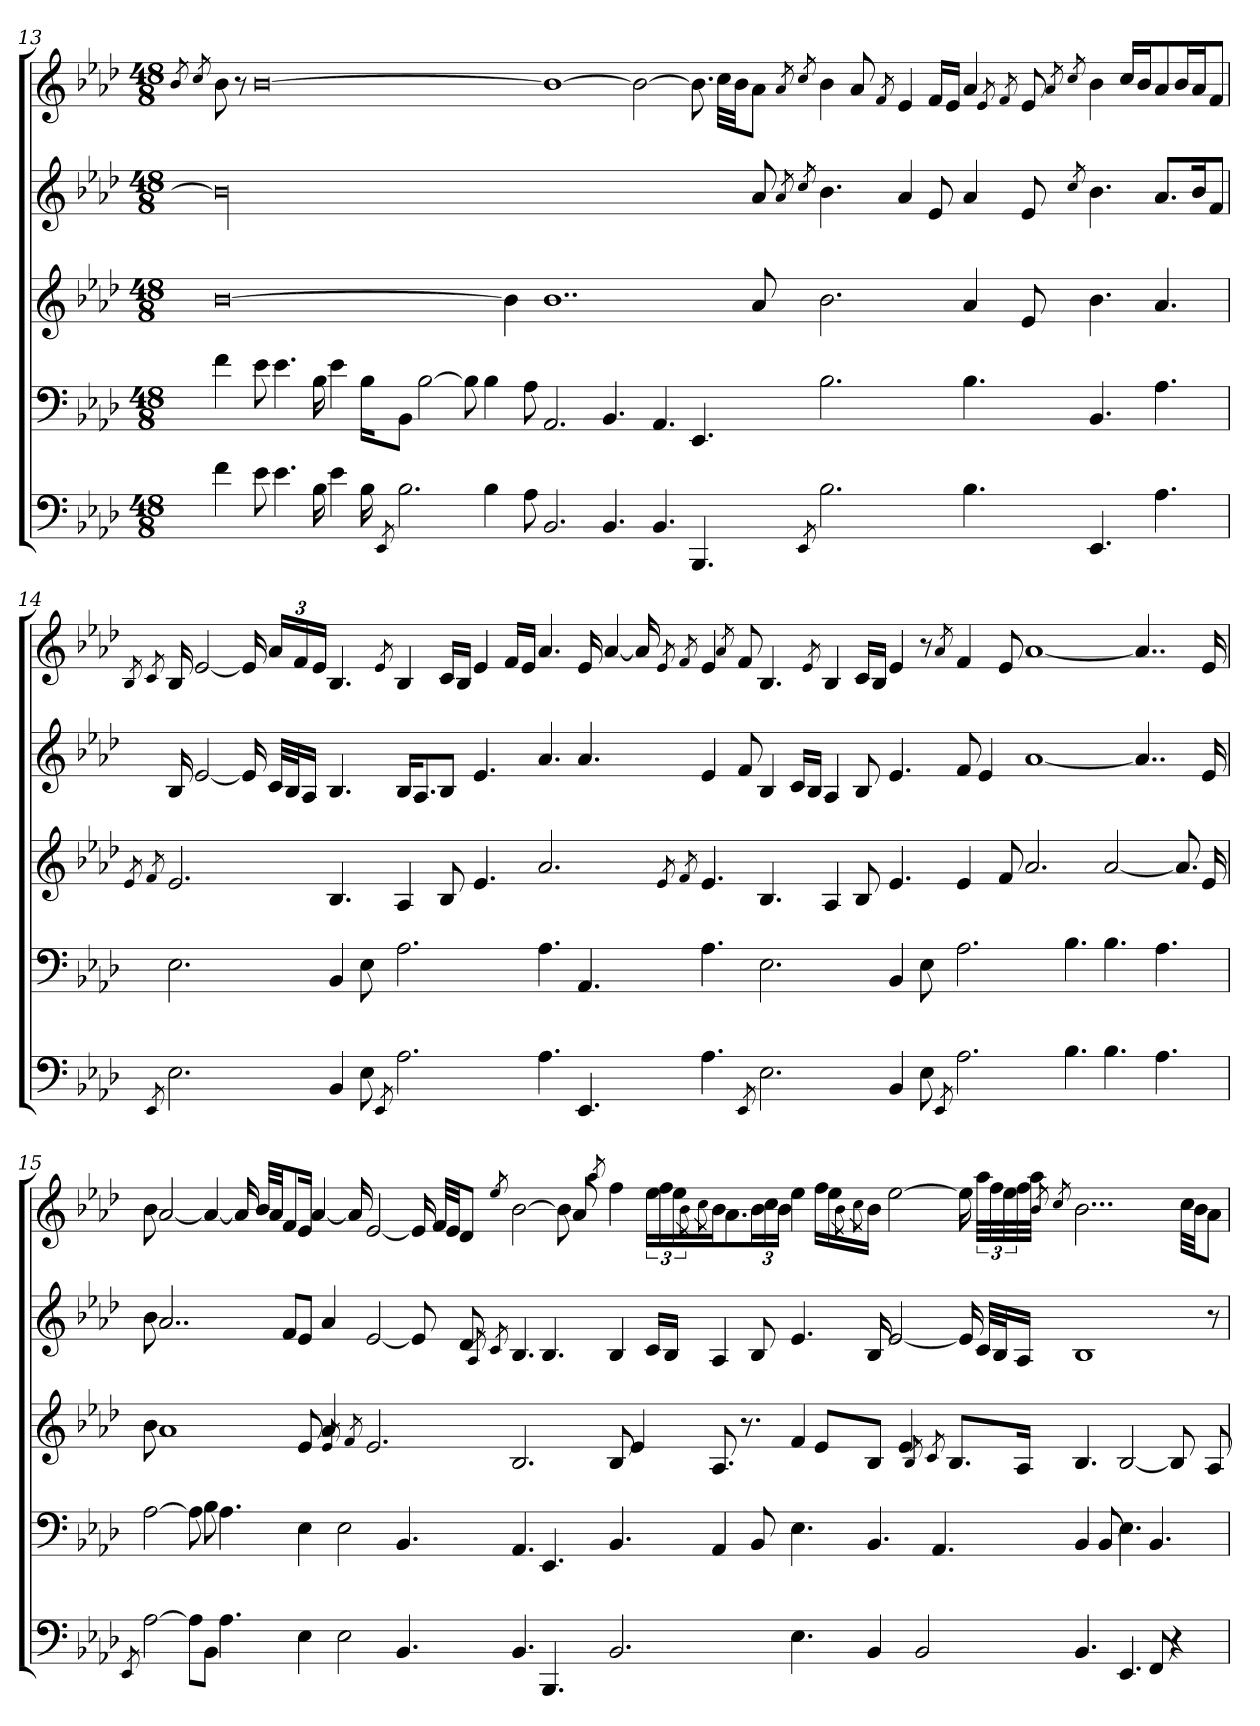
**kern	**kern	**kern	**kern	**kern
*part5	*part4	*part3	*part2	*part1
*staff5	*staff4	*staff3	*staff2	*staff1
*clefF4	*clefF4	*clefG2	*clefG2	*clefG2
*k[b-e-a-d-]	*k[b-e-a-d-]	*k[b-e-a-d-]	*k[b-e-a-d-]	*k[b-e-a-d-]
*M48/8	*M48/8	*M48/8	*M48/8	*M48/8
=13	=13	=13	=13	=13
.	.	.	.	8qb-
.	.	.	.	8qcc
4f	4f	[0b-	00b-]	8b-
.	.	.	.	8r
8e-	8e-	.	.	[0b-
4.e-	4.e-	.	.	.
16B-	16B-	.	.	.
4e-	4e-	.	.	.
16B-	16B-\KL	.	.	.
8qEE-	.	.	.	.
2.B-	8BB-\J	.	.	.
.	[2B-	.	.	.
.	8B-]	.	.	.
4B-	4B-	.	.	.
.	.	4b-]	.	.
8A-	8A-	.	.	.
2.BB-	2.AA-	1..b-	.	1b-_
4.BB-	4.BB-	.	.	.
.	.	.	.	2b-_
4.BB-	4.AA-	.	.	.
4.BBB-	4.EE-	.	.	8.b-]
.	.	.	.	32cc\LLL
.	.	.	.	32b-\JJ
.	.	8a-	8a-	8a-\J
.	.	.	8qa-	8qa-
8qEE-	.	.	8qcc	8qcc
2.B-	2.B-	2.b-	4.b-	4b-
.	.	.	.	8a-
.	.	.	.	8qf
.	.	.	4a-	4e-
.	.	.	8e-	16f/LL
.	.	.	.	16e-/JJ
4.B-	4.B-	4a-	4a-	4a-
.	.	.	.	8qe-
.	.	.	.	8qf
.	.	8e-	8e-	8e-
.	.	.	.	8qa-
.	.	.	8qcc	8qcc
4.EE-	4.BB-	4.b-	4.b-	4b-
.	.	.	.	16cc/LL
.	.	.	.	16b-/J
4.A-	4.A-	4.a-	8.a-/L	8a-/
.	.	.	.	16b-/L
.	.	.	16b-/K	16a-/J
.	.	.	8f/J	8f/J
=14	=14	=14	=14	=14
.	.	8qe-	.	8qB-
8qEE-	.	8qf	.	8qc
2.E-	2.E-	2.e-	16B-	16B-
.	.	.	[2e-	[2e-
.	.	.	16e-]	16e-]
.	.	.	32c/LLL	24a-/LL
.	.	.	32B-/J	.
.	.	.	.	24f/
.	.	.	16A-/JJ	.
.	.	.	.	24e-/JJ
4BB-	4BB-	4.B-	4.B-	4.B-
8E-	8E-	.	.	.
8qEE-	.	.	.	8qe-
2.A-	2.A-	4A-	16B-/KL	4B-
.	.	.	8.A-/	.
.	.	8B-	8B-/J	16c/LL
.	.	.	.	16B-/JJ
.	.	4.e-	4.e-	4e-
.	.	.	.	16f/LL
.	.	.	.	16e-/JJ
4.A-	4.A-	2.a-	4.a-	4.a-
4.EE-	4.AA-	.	4.a-	16e-
.	.	.	.	[4a-
.	.	.	.	16a-]
.	.	8qe-	.	8qe-
.	.	8qf	.	8qf
4.A-	4.A-	4.e-	4e-	4e-
.	.	.	.	8qa-
.	.	.	8f	8f
8qEE-	.	.	.	.
2.E-	2.E-	4.B-	4B-	4.B-
.	.	.	16c/LL	.
.	.	.	16B-/JJ	.
.	.	.	.	8qe-
.	.	4A-	4A-	4B-
.	.	8B-	8B-	16c/LL
.	.	.	.	16B-/JJ
4BB-	4BB-	4.e-	4.e-	4e-
8E-	8E-	.	.	8r
8qEE-	.	.	.	8qa-
2.A-	2.A-	4e-	8f	4f
.	.	.	4e-	.
.	.	8f	.	8e-
.	.	2.a-	[1a-	[1a-
4.B-	4.B-	.	.	.
4.B-	4.B-	[2a-	.	.
.	.	.	4..a-]	4..a-]
4.A-	4.A-	.	.	.
.	.	8.a-]	.	.
.	.	16e-	16e-	16e-
=15	=15	=15	=15	=15
8qEE-	.	.	.	.
[2A-	[2A-	8b-	8b-	8b-
.	.	1a-	2..a-	[2a-
8A-\L]	8A-]	.	.	.
8BB-\J	8B-	.	.	4a-_
4.A-	4.A-	.	.	.
.	.	.	.	16a-]
.	.	.	.	32b-/LLL
.	.	.	.	32a-/JJ
.	.	.	8f/L	8f/
4E-	4E-	8e-	8e-/J	16e-/Jk
.	.	.	.	[4a-
.	.	4a-	4a-	.
2E-	2E-	.	.	.
.	.	.	.	16a-]
.	.	8qe-	.	.
.	.	8qf	.	.
.	.	2.e-	[2e-	[2e-
4.BB-	4.BB-	.	.	.
.	.	.	8e-]	16e-]
.	.	.	.	32f/LLL
.	.	.	.	32e-/JJ
.	.	.	8d-	8d-/J
.	.	.	8qA-	.
.	.	.	8qc	8qee-
4.BB-	4.AA-	2.B-	4.B-	[2b-
4.BBB-	4.EE-	.	4.B-	.
.	.	.	.	8b-]
.	.	.	.	8a-
.	.	.	.	8qaa-
2.BB-	4.BB-	8B-	4B-	4ff
.	.	4e-	.	.
.	.	.	16c/LL	24ee-\LL
.	.	.	.	24ff\
.	.	.	16B-/JJ	.
.	.	.	.	24ee-\
.	.	.	.	8qb-\
.	.	.	.	8qcc\
.	4AA-	8.A-	4A-	16b-\J
.	.	.	.	8.a-\
.	.	8.r	.	.
.	8BB-	.	8B-	24b-\L
.	.	.	.	24cc\
.	.	.	.	24b-\JJ
4.E-	4.E-	4f	4.e-	4ee-
.	.	8e-/L	.	16ff\LL
.	.	.	.	16ee-\
.	.	.	.	8qb-\
.	.	.	.	8qcc\
4BB-	4.BB-	8B-/J	16B-	16b-\JJ
.	.	.	[2e-	[2ee-
.	.	4.e-	.	.
2BB-	.	.	.	.
.	4.AA-	.	.	.
.	.	8qB-	.	.
.	.	8qc	.	.
.	.	8.B-/L	.	.
.	.	.	16e-]	16ee-]
.	.	.	32c/LLL	48aa-\LLL
.	.	.	.	48ff\
.	.	.	32B-/J	.
.	.	.	.	48ee-\
.	.	16A-/Jk	16A-/JJ	32ff\
.	.	.	.	32aa-\JJJ
.	.	.	.	8qb-
.	.	.	.	8qcc
4.BB-	4BB-	4.B-	1B-	2...b-
.	8BB-	.	.	.
4.EE-	4.E-	[2B-	.	.
8FF	4.BB-	.	.	.
4r	.	8B-]	.	.
.	.	.	.	32cc\LLL
.	.	.	.	32b-\JJ
.	.	8A-	8r	8a-\J
=	=	=	=	=
*-	*-	*-	*-	*-
